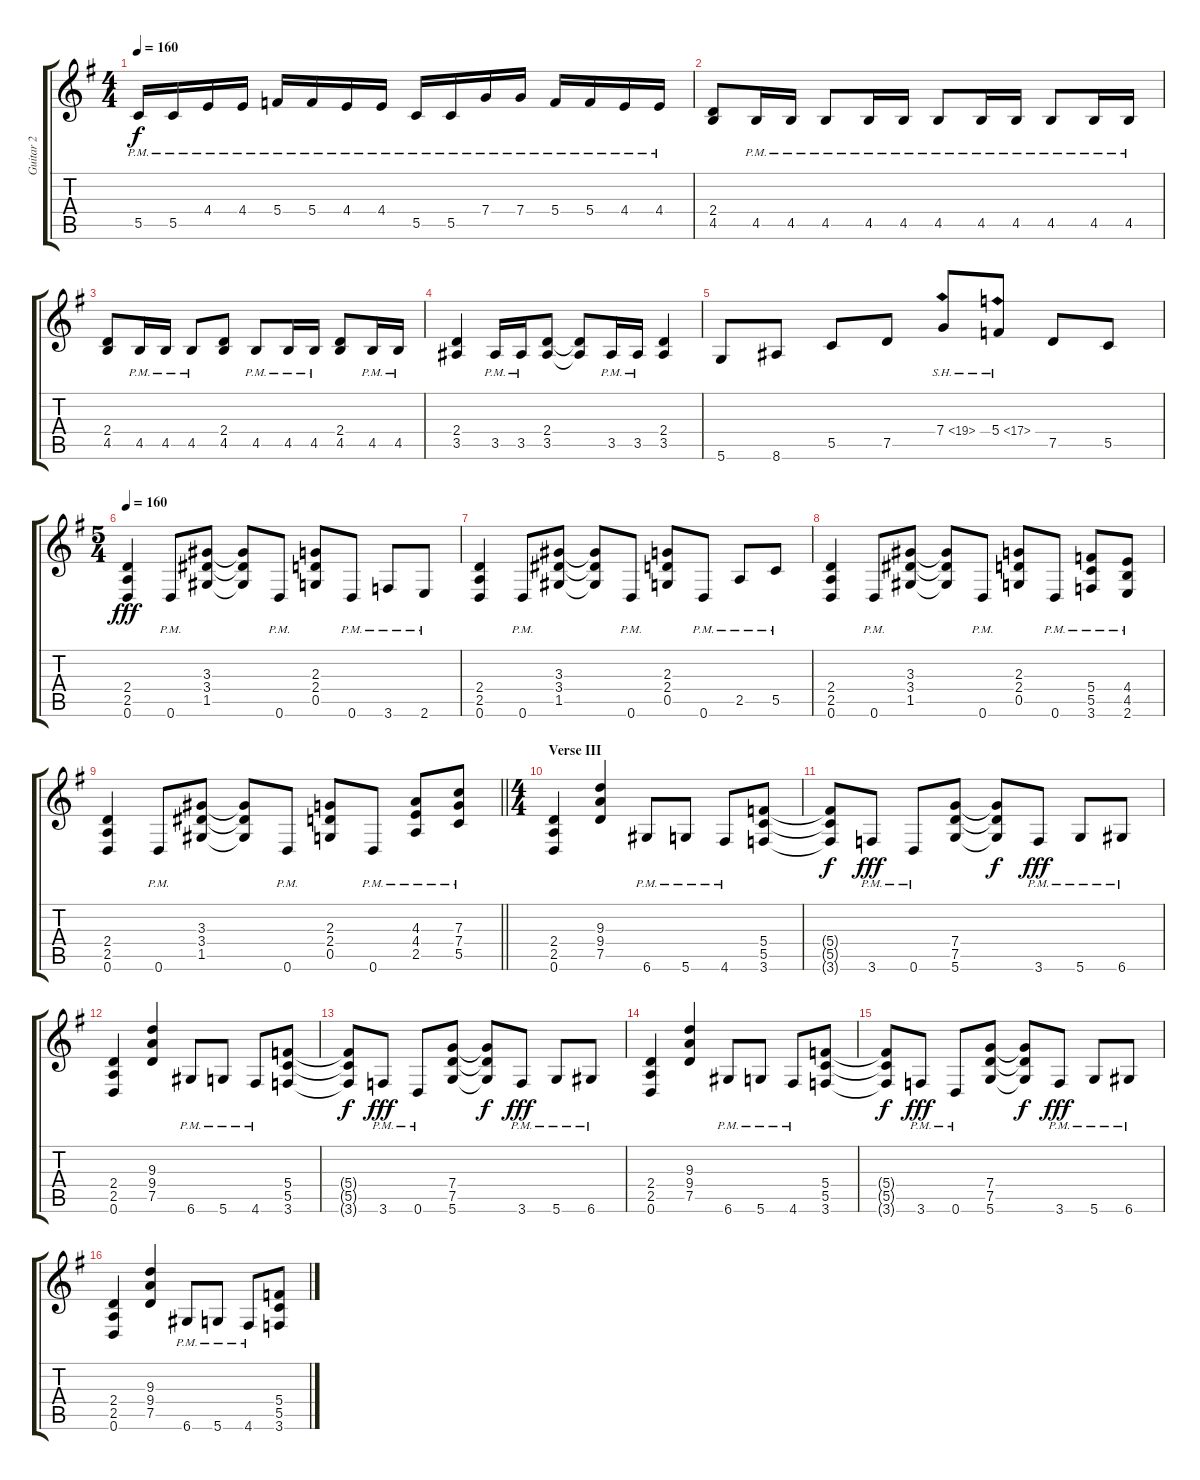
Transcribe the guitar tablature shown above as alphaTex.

\track ("Guitar 2" "Guitar 2") {instrument distortionguitar}
\staff {score tabs}
\tuning (D4 A3 F3 C3 G2 D2) {hide}
\ts (4 4)
\tempo 160
\clef g2
\ks g
5.5{pm}.16{dy f} 5.5{pm}.16 4.4{pm}.16 4.4{pm}.16 5.4{pm}.16 5.4{pm}.16 4.4{pm}.16 4.4{pm}.16 5.5{pm}.16 5.5{pm}.16 7.4{pm}.16 7.4{pm}.16 5.4{pm}.16 5.4{pm}.16 4.4{pm}.16 4.4{pm}.16 |
(2.4 4.5).8 4.5{pm}.16 4.5{pm}.16 4.5{pm}.8 4.5{pm}.16 4.5{pm}.16 4.5{pm}.8 4.5{pm}.16 4.5{pm}.16 4.5{pm}.8 4.5{pm}.16 4.5{pm}.16 |
(2.4 4.5).8 4.5{pm}.16 4.5{pm}.16 4.5{pm}.8 (2.4 4.5).8 4.5{pm}.8 4.5{pm}.16 4.5{pm}.16 (2.4 4.5).8 4.5{pm}.16 4.5{pm}.16 |
(2.4 3.5).4 3.5{pm}.16 3.5{pm}.16 (2.4 3.5).8 (2.4{t} 3.5{t}).8 3.5{pm}.16 3.5{pm}.16 (2.4 3.5).4 |
5.6.8 8.6.8 5.5.8 7.5.8 7.4{sh 12}.8 5.4{sh 12}.8 7.5.8 5.5.8 |
\ts (5 4)
\tempo 160
(2.4 2.5 0.6).4{dy fff} 0.6{pm}.8 (3.3 3.4 1.5).8 (3.3{t} 3.4{t} 1.5{t}).8 0.6{pm}.8 (2.3 2.4 0.5).8 0.6{pm}.8 3.6{pm}.8 2.6{pm}.8 |
(2.4 2.5 0.6).4 0.6{pm}.8 (3.3 3.4 1.5).8 (3.3{t} 3.4{t} 1.5{t}).8 0.6{pm}.8 (2.3 2.4 0.5).8 0.6{pm}.8 2.5{pm}.8 5.5{pm}.8 |
(2.4 2.5 0.6).4 0.6{pm}.8 (3.3 3.4 1.5).8 (3.3{t} 3.4{t} 1.5{t}).8 0.6{pm}.8 (2.3 2.4 0.5).8 0.6{pm}.8 (5.4{pm} 5.5{pm} 3.6{pm}).8 (4.4{pm} 4.5{pm} 2.6{pm}).8 |
\barLineRight lightlight
(2.4 2.5 0.6).4 0.6{pm}.8 (3.3 3.4 1.5).8 (3.3{t} 3.4{t} 1.5{t}).8 0.6{pm}.8 (2.3 2.4 0.5).8 0.6{pm}.8 (4.3{pm} 4.4{pm} 2.5{pm}).8 (7.3{pm} 7.4{pm} 5.5{pm}).8 |
\ts (4 4)
\section ("" "Verse III")
(2.4 2.5 0.6).4 (9.3 9.4 7.5).4 6.6{pm}.8 5.6{pm}.8 4.6{pm}.8 (5.4 5.5 3.6).8 |
(5.4{t} 5.5{t} 3.6{t}).8{dy f} 3.6{pm}.8{dy fff} 0.6{pm}.8 (7.4 7.5 5.6).8 (7.4{t} 7.5{t} 5.6{t}).8{dy f} 3.6{pm}.8{dy fff} 5.6{pm}.8 6.6{pm}.8 |
(2.4 2.5 0.6).4 (9.3 9.4 7.5).4 6.6{pm}.8 5.6{pm}.8 4.6{pm}.8 (5.4 5.5 3.6).8 |
(5.4{t} 5.5{t} 3.6{t}).8{dy f} 3.6{pm}.8{dy fff} 0.6{pm}.8 (7.4 7.5 5.6).8 (7.4{t} 7.5{t} 5.6{t}).8{dy f} 3.6{pm}.8{dy fff} 5.6{pm}.8 6.6{pm}.8 |
(2.4 2.5 0.6).4 (9.3 9.4 7.5).4 6.6{pm}.8 5.6{pm}.8 4.6{pm}.8 (5.4 5.5 3.6).8 |
(5.4{t} 5.5{t} 3.6{t}).8{dy f} 3.6{pm}.8{dy fff} 0.6{pm}.8 (7.4 7.5 5.6).8 (7.4{t} 7.5{t} 5.6{t}).8{dy f} 3.6{pm}.8{dy fff} 5.6{pm}.8 6.6{pm}.8 |
(2.4 2.5 0.6).4 (9.3 9.4 7.5).4 6.6{pm}.8 5.6{pm}.8 4.6{pm}.8 (5.4 5.5 3.6).8
